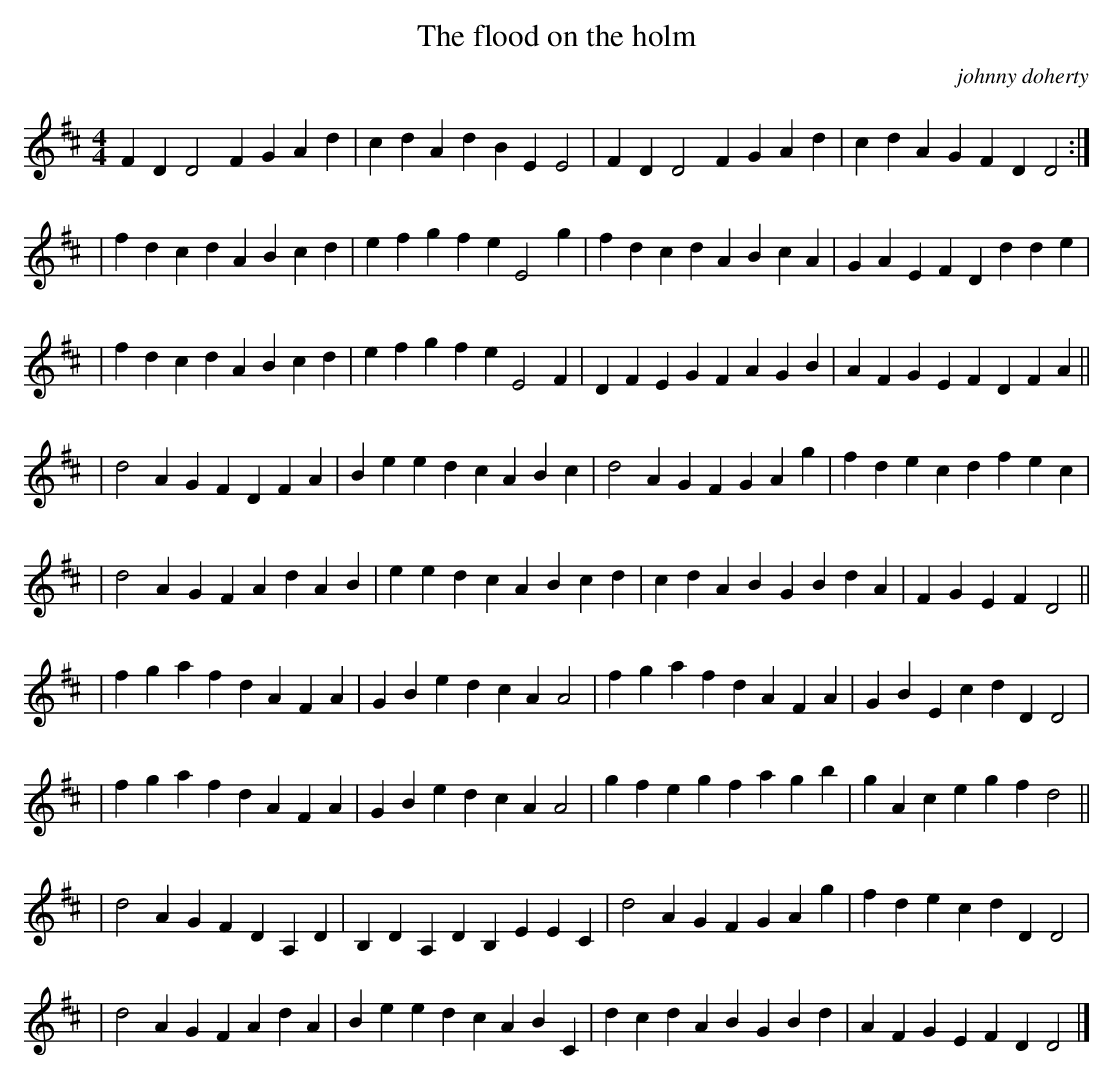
X:1
T: The flood on the holm
C: johnny doherty
M: 4/4
L: 1/4
K: D
FD D2 FGAd | cdAd BE E2 | FD D2 FGAd | cdAG FD D2 :|
| fdcd ABcd | efgf e E2 g | fdcd ABcA | GAEF Ddde |
| fdcd ABcd | efgf eE2F | DFEG FAGB | AFGE FDFA ||
| d2 AG FDFA | Beed cABc | d2 AG FGAg | fdec dfec |
| d2AGF AdAB | eedc ABcd | cdAB GBdA | FGEF D2 ||
| fgaf dAFA | GBed cA A2 | fgaf dAFA | GBEc dD D2 |
| fgaf dAFA | GBed cA A2 | gfeg fagb | gAce g fd2 ||
| d2 AGFD A,D | B,DA,D B,E EC | d2 AGFG Ag | fdec dD D2 |
| d2 AGFA dA | Beed cABC | dcdA BGBd | AFGE FD D2 |]
